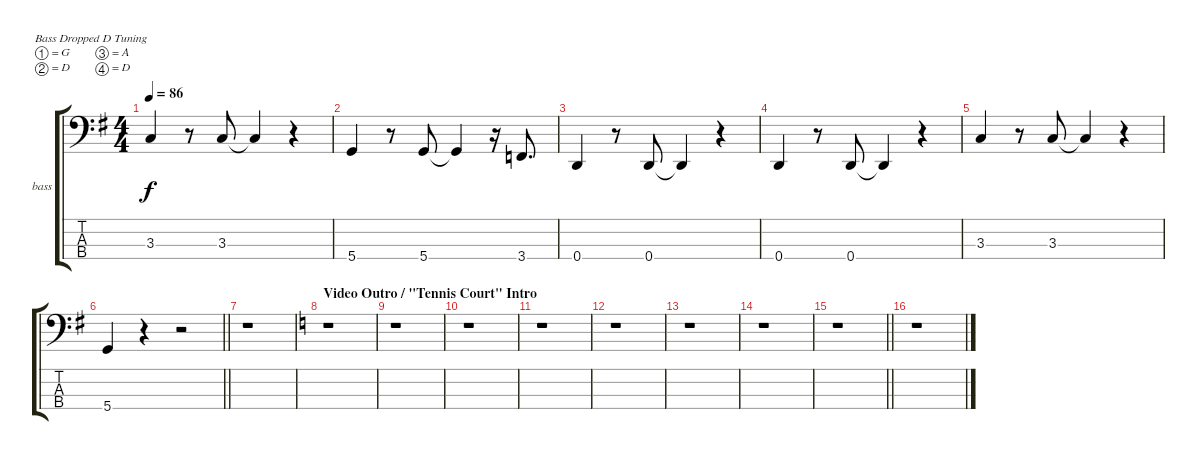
\defaultSystemsLayout 4
\bracketExtendMode groupsimilarinstruments
\firstSystemTrackNameOrientation horizontal
\otherSystemsTrackNameOrientation horizontal
\track ("bass" "bass") {instrument electricbassfinger}
\staff {score tabs}
\tuning (G2 D2 A1 D1)
\ts (4 4)
\tempo 86
\clef f4
\scale
0.333333
\ks g
3.3.4{dy f} r.8 3.3.8 3.3{t}.4 r.4 |
\scale
0.333333 5.4.4 r.8 5.4.8 5.4{t}.4 r.16 3.4.8{d} |
\scale
0.333333 0.4.4 r.8 0.4.8 0.4{t}.4 r.4 |
\scale
0.333333 0.4.4 r.8 0.4.8 0.4{t}.4 r.4 |
\scale
0.333333 3.3.4 r.8 3.3.8 3.3{t}.4 r.4 |
\scale
0.316327
\barLineRight lightlight
5.4.4 r.4 r.2 |
\scale
0.316327 r.1 |
\section ("" "Video Outro / \"Tennis Court\" Intro")
\scale
0.367347
\ks c
r.1 |
\scale
0.333333 r.1 |
\scale
0.333333 r.1 |
\scale
0.333333 r.1 |
\scale
0.333333 r.1 |
\scale
0.333333 r.1 |
\scale
0.333333 r.1 |
\scale
0.333333
\barLineRight lightlight
r.1 |
\scale
0.333333 r.1
